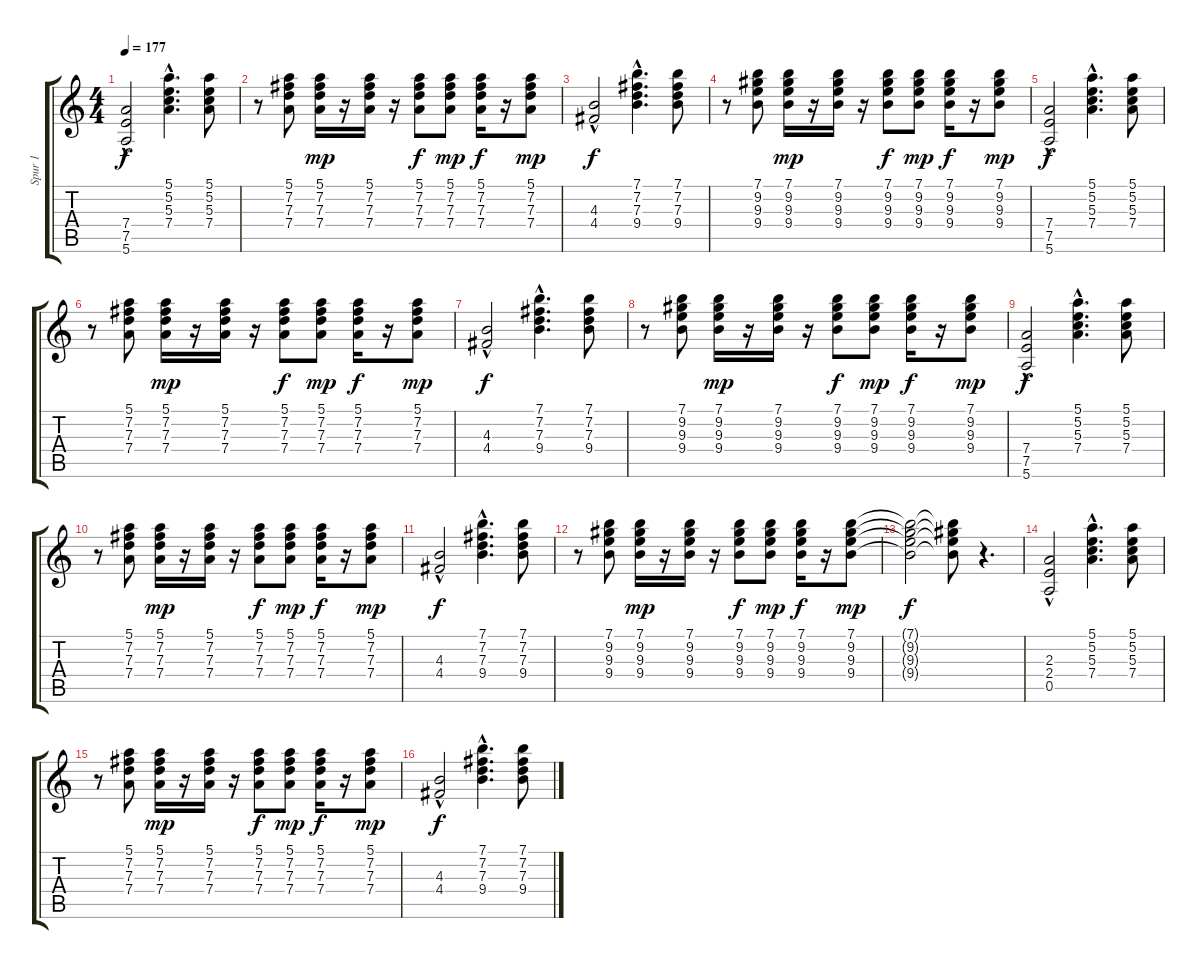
\track ("Spur 1" "Spur 1") {instrument electricguitarclean}
\staff {score tabs}
\tuning (E4 B3 G3 D3 A2 E2) {hide}
\ts (4 4)
\tempo 177
\clef g2
\ks c
(7.4 7.5{hac} 5.6{hac}).2{dy f} (5.1{hac} 5.2{hac} 5.3{hac} 7.4).4{d} (5.1 5.2 5.3 7.4).8 |
r.8 (5.1 7.2 7.3 7.4).8 (5.1 7.2 7.3 7.4).16{dy mp} r.16 (5.1 7.2 7.3 7.4).16 r.16 (5.1 7.2 7.3 7.4).8{dy f} (5.1 7.2 7.3 7.4).8{dy mp} (5.1 7.2 7.3 7.4).16{dy f} r.16 (5.1 7.2 7.3 7.4).8{dy mp} |
(4.3 4.4{hac}).2{dy f} (7.1{hac} 7.2{hac} 7.3{hac} 9.4).4{d} (7.1 7.2 7.3 9.4).8 |
r.8 (7.1 9.2 9.3 9.4).8 (7.1 9.2 9.3 9.4).16{dy mp} r.16 (7.1 9.2 9.3 9.4).16 r.16 (7.1 9.2 9.3 9.4).8{dy f} (7.1 9.2 9.3 9.4).8{dy mp} (7.1 9.2 9.3 9.4).16{dy f} r.16 (7.1 9.2 9.3 9.4).8{dy mp} |
(7.4 7.5{hac} 5.6{hac}).2{dy f} (5.1{hac} 5.2{hac} 5.3{hac} 7.4).4{d} (5.1 5.2 5.3 7.4).8 |
r.8 (5.1 7.2 7.3 7.4).8 (5.1 7.2 7.3 7.4).16{dy mp} r.16 (5.1 7.2 7.3 7.4).16 r.16 (5.1 7.2 7.3 7.4).8{dy f} (5.1 7.2 7.3 7.4).8{dy mp} (5.1 7.2 7.3 7.4).16{dy f} r.16 (5.1 7.2 7.3 7.4).8{dy mp} |
(4.3 4.4{hac}).2{dy f} (7.1{hac} 7.2{hac} 7.3{hac} 9.4).4{d} (7.1 7.2 7.3 9.4).8 |
r.8 (7.1 9.2 9.3 9.4).8 (7.1 9.2 9.3 9.4).16{dy mp} r.16 (7.1 9.2 9.3 9.4).16 r.16 (7.1 9.2 9.3 9.4).8{dy f} (7.1 9.2 9.3 9.4).8{dy mp} (7.1 9.2 9.3 9.4).16{dy f} r.16 (7.1 9.2 9.3 9.4).8{dy mp} |
(7.4 7.5{hac} 5.6{hac}).2{dy f} (5.1{hac} 5.2{hac} 5.3{hac} 7.4).4{d} (5.1 5.2 5.3 7.4).8 |
r.8 (5.1 7.2 7.3 7.4).8 (5.1 7.2 7.3 7.4).16{dy mp} r.16 (5.1 7.2 7.3 7.4).16 r.16 (5.1 7.2 7.3 7.4).8{dy f} (5.1 7.2 7.3 7.4).8{dy mp} (5.1 7.2 7.3 7.4).16{dy f} r.16 (5.1 7.2 7.3 7.4).8{dy mp} |
(4.3 4.4{hac}).2{dy f} (7.1{hac} 7.2{hac} 7.3{hac} 9.4).4{d} (7.1 7.2 7.3 9.4).8 |
r.8 (7.1 9.2 9.3 9.4).8 (7.1 9.2 9.3 9.4).16{dy mp} r.16 (7.1 9.2 9.3 9.4).16 r.16 (7.1 9.2 9.3 9.4).8{dy f} (7.1 9.2 9.3 9.4).8{dy mp} (7.1 9.2 9.3 9.4).16{dy f} r.16 (7.1 9.2 9.3 9.4).8{dy mp} |
(7.1{t} 9.2{t} 9.3{t} 9.4{t}).2{dy f} (7.1{t} 9.2{t} 9.3{t} 9.4{t}).8 r.4{d} |
(2.3 2.4{hac} 0.5{hac}).2 (5.1{hac} 5.2{hac} 5.3{hac} 7.4).4{d} (5.1 5.2 5.3 7.4).8 |
r.8 (5.1 7.2 7.3 7.4).8 (5.1 7.2 7.3 7.4).16{dy mp} r.16 (5.1 7.2 7.3 7.4).16 r.16 (5.1 7.2 7.3 7.4).8{dy f} (5.1 7.2 7.3 7.4).8{dy mp} (5.1 7.2 7.3 7.4).16{dy f} r.16 (5.1 7.2 7.3 7.4).8{dy mp} |
(4.3 4.4{hac}).2{dy f} (7.1{hac} 7.2{hac} 7.3{hac} 9.4).4{d} (7.1 7.2 7.3 9.4).8
